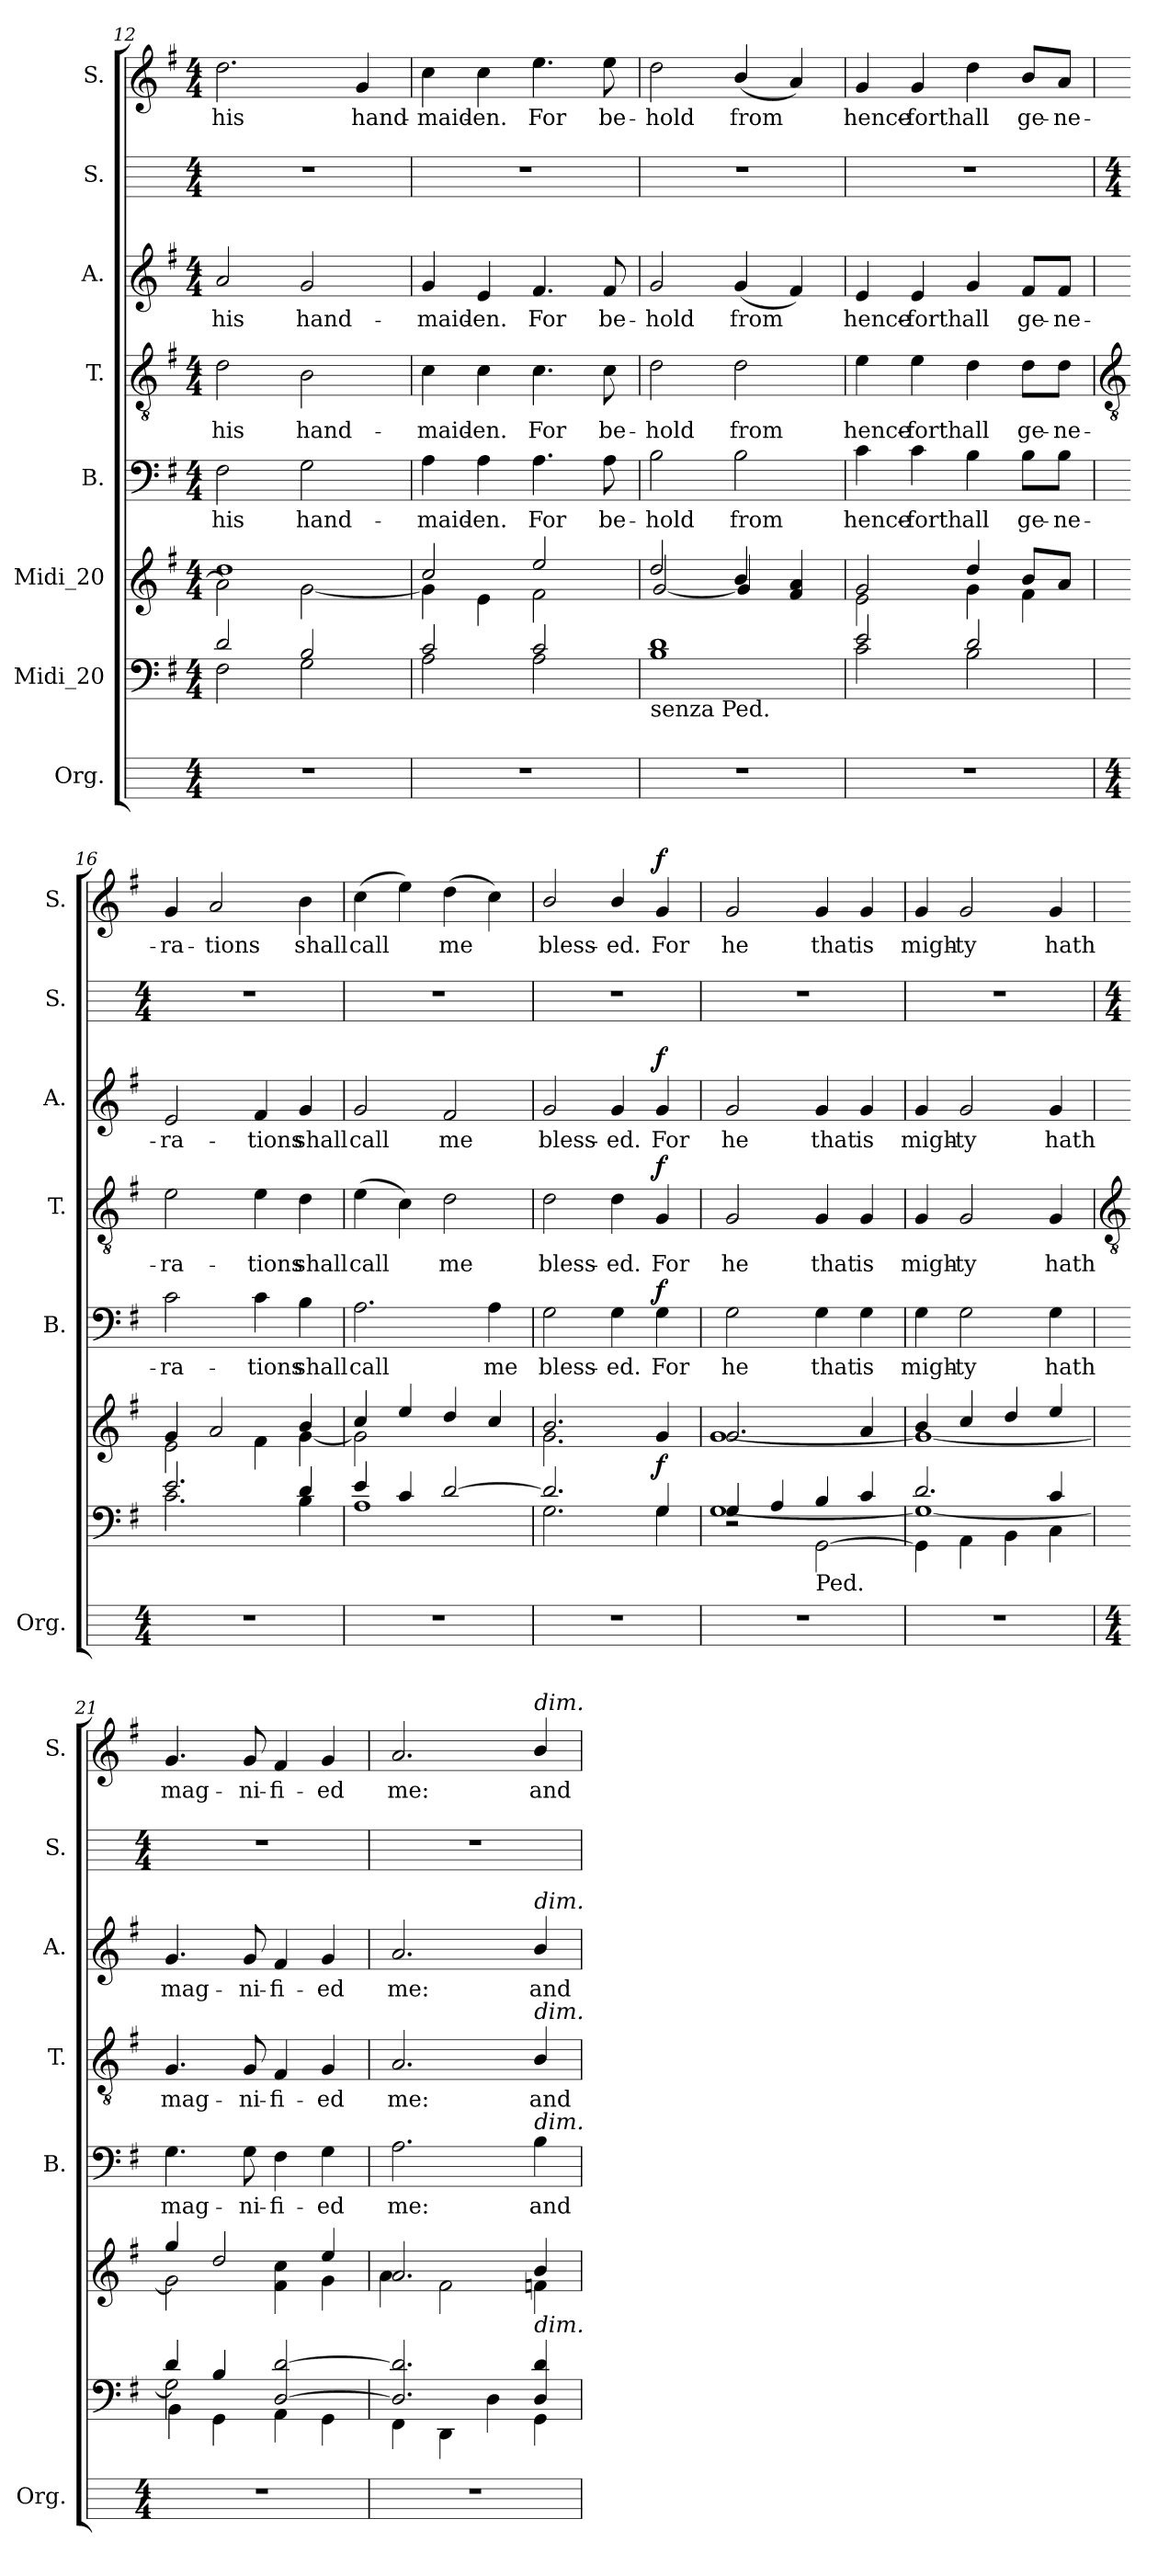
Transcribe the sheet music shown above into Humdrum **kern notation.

**kern	**kern	**dynam	**kern	**kern	**text	**dynam	**kern	**text	**dynam	**kern	**text	**dynam	**kern	**kern	**text	**dynam
*part8	*part7	*part7	*part6	*part5	*part5	*part5	*part4	*part4	*part4	*part3	*part3	*part3	*part2	*part1	*part1	*part1
*staff8	*staff7	*staff7	*staff6	*staff5	*staff5	*staff5	*staff4	*staff4	*staff4	*staff3	*staff3	*staff3	*staff2	*staff1	*staff1	*staff1
*I"Org.	*I"Midi_20	*	*I"Midi_20	*I"B.	*	*	*I"T.	*	*	*I"A.	*	*	*I"S.	*I"S.	*	*
*I'Org.	*	*	*	*I'B.	*	*	*I'T.	*	*	*I'A.	*	*	*I'S.	*I'S.	*	*
*	*clefF4	*	*clefG2	*clefF4	*	*	*clefGv2	*	*	*clefG2	*	*	*	*clefG2	*	*
*	*k[f#]	*	*k[f#]	*k[f#]	*	*	*k[f#]	*	*	*k[f#]	*	*	*	*k[f#]	*	*
*	*G:	*	*G:	*G:	*	*	*G:	*	*	*G:	*	*	*	*G:	*	*
*M4/4	*M4/4	*	*M4/4	*M4/4	*	*	*M4/4	*	*	*M4/4	*	*	*M4/4	*M4/4	*	*
=12	=12	=12	=12	=12	=12	=12	=12	=12	=12	=12	=12	=12	=12	=12	=12	=12
*	*^	*	*^	*	*	*	*	*	*	*	*	*	*	*	*	*
*	*	*^	*	*	*	*	*	*	*	*	*	*	*	*	*	*	*	*
!	!	!	!	!	!	!	!	!LO:LY:b	!	!	!LO:LY:b	!	!	!LO:LY:b	!	!	!	!LO:LY:b	!
1r	2d/	1ryy	2F#\	.	1dd/	2a\]	2F#	his	.	2d	his	.	2a	his	.	1r	2.dd	his	.
!	!	!	!	!	!	!	!	!LO:LY:b	!	!	!LO:LY:b	!	!	!LO:LY:b	!	!	!	!	!
.	2B/	.	2G\	.	.	[2g\	2G	hand-	.	2B	hand-	.	2g	hand-	.	.	.	.	.
!	!	!	!	!	!	!	!	!	!	!	!	!	!	!	!	!	!	!LO:LY:b	!
.	.	.	.	.	.	.	.	.	.	.	.	.	.	.	.	.	4g	hand-	.
=13	=13	=13	=13	=13	=13	=13	=13	=13	=13	=13	=13	=13	=13	=13	=13	=13	=13	=13	=13
!	!	!	!	!	!	!	!	!LO:LY:b	!	!	!LO:LY:b	!	!	!LO:LY:b	!	!	!	!LO:LY:b	!
1r	2c/	1ryy	2A\	.	2cc/	4g\]	4A	-maid-	.	4c	-maid-	.	4g	-maid-	.	1r	4cc	-maid-	.
!	!	!	!	!	!	!	!	!LO:LY:b	!	!	!LO:LY:b	!	!	!LO:LY:b	!	!	!	!LO:LY:b	!
.	.	.	.	.	.	4e\	4A	-en.	.	4c	-en.	.	4e	-en.	.	.	4cc	-en.	.
!	!	!	!	!	!	!	!	!LO:LY:b	!	!	!LO:LY:b	!	!	!LO:LY:b	!	!	!	!LO:LY:b	!
.	2c/	.	2A\	.	2ee/	2f#\	4.A	For	.	4.c	For	.	4.f#	For	.	.	4.ee	For	.
!	!	!	!	!	!	!	!	!LO:LY:b	!	!	!LO:LY:b	!	!	!LO:LY:b	!	!	!	!LO:LY:b	!
.	.	.	.	.	.	.	8A	be-	.	8c	be-	.	8f#	be-	.	.	8ee	be-	.
=14	=14	=14	=14	=14	=14	=14	=14	=14	=14	=14	=14	=14	=14	=14	=14	=14	=14	=14	=14
!	!LO:TX:b:t=senza Ped.	!	!	!	!	!	!	!	!	!	!	!	!	!	!	!	!	!	!
!	!	!	!	!	!	!	!	!LO:LY:b	!	!	!LO:LY:b	!	!	!LO:LY:b	!	!	!	!LO:LY:b	!
1r	1d/	1ryy	1B\	.	2dd/	[2g/	2B	-hold	.	2d	-hold	.	2g	-hold	.	1r	2dd	-hold	.
!	!	!	!	!	!	!	!	!LO:LY:b	!	!	!LO:LY:b	!	!	!LO:LY:b	!	!	!	!LO:LY:b	!
.	.	.	.	.	4b/	4g/]	2B	from	.	2d	from	.	(<4g	from	.	.	(<4b/	from	.
.	.	.	.	.	4f#/ 4a/	4ryy	.	.	.	.	.	.	4f#)	.	.	.	4a)	.	.
=15	=15	=15	=15	=15	=15	=15	=15	=15	=15	=15	=15	=15	=15	=15	=15	=15	=15	=15	=15
!	!	!	!	!	!	!	!	!LO:LY:b	!	!	!LO:LY:b	!	!	!LO:LY:b	!	!	!	!LO:LY:b	!
1r	2e/	1ryy	2c\	.	2g/	2e\	4c	hence-	.	4e	hence-	.	4e	hence-	.	1r	4g	hence-	.
!	!	!	!	!	!	!	!	!LO:LY:b	!	!	!LO:LY:b	!	!	!LO:LY:b	!	!	!	!LO:LY:b	!
.	.	.	.	.	.	.	4c	-forth	.	4e	-forth	.	4e	-forth	.	.	4g	-forth	.
!	!	!	!	!	!	!	!	!LO:LY:b	!	!	!LO:LY:b	!	!	!LO:LY:b	!	!	!	!LO:LY:b	!
.	2d/	.	2B\	.	4dd/	4g\	4B	all	.	4d	all	.	4g	all	.	.	4dd	all	.
!	!	!	!	!	!	!	!	!LO:LY:b	!	!	!LO:LY:b	!	!	!LO:LY:b	!	!	!	!LO:LY:b	!
.	.	.	.	.	8b/L	4f#\	8B\L	ge-	.	8d\L	ge-	.	8f#/L	ge-	.	.	8b/L	ge-	.
!	!	!	!	!	!	!	!	!LO:LY:b	!	!	!LO:LY:b	!	!	!LO:LY:b	!	!	!	!LO:LY:b	!
.	.	.	.	.	8a/J	.	8B\J	-ne-	.	8d\J	-ne-	.	8f#/J	-ne-	.	.	8a/J	-ne-	.
!!LO:LB:g=z
=16	=16	=16	=16	=16	=16	=16	=16	=16	=16	=16	=16	=16	=16	=16	=16	=16	=16	=16	=16
*	*	*	*	*	*	*	*	*	*	*clefGv2	*	*	*	*	*	*	*	*	*
*M4/4	*	*	*	*	*	*	*	*	*	*	*	*	*	*	*	*M4/4	*	*	*
!	!	!	!	!	!	!	!	!LO:LY:b	!	!	!LO:LY:b	!	!	!LO:LY:b	!	!	!	!LO:LY:b	!
1r	2.e/	1ryy	2.c\	.	4g/	2e\	2c	-ra-	.	2e	-ra-	.	2e	-ra-	.	1r	4g	-ra-	.
!	!	!	!	!	!	!	!	!	!	!	!	!	!	!	!	!	!	!LO:LY:b	!
.	.	.	.	.	2a/	.	.	.	.	.	.	.	.	.	.	.	2a	-tions	.
!	!	!	!	!	!	!	!	!LO:LY:b	!	!	!LO:LY:b	!	!	!LO:LY:b	!	!	!	!	!
.	.	.	.	.	.	4f#\	4c	-tions	.	4e	-tions	.	4f#	-tions	.	.	.	.	.
!	!	!	!	!	!	!	!	!LO:LY:b	!	!	!LO:LY:b	!	!	!LO:LY:b	!	!	!	!LO:LY:b	!
.	4d/	.	4B\	.	4b/	[4g\	4B	shall	.	4d	shall	.	4g	shall	.	.	4b	shall	.
=17	=17	=17	=17	=17	=17	=17	=17	=17	=17	=17	=17	=17	=17	=17	=17	=17	=17	=17	=17
!	!	!	!	!	!	!	!	!LO:LY:b	!	!	!LO:LY:b	!	!	!LO:LY:b	!	!	!	!LO:LY:b	!
1r	4e/	1ryy	1A\	.	4cc/	2g\]	2.A	call	.	(>4e	call	.	2g	call	.	1r	(>4cc	call	.
.	4c/	.	.	.	4ee/	.	.	.	.	4c)	.	.	.	.	.	.	4ee)	.	.
!	!	!	!	!	!	!	!	!	!	!	!LO:LY:b	!	!	!LO:LY:b	!	!	!	!LO:LY:b	!
.	[2d/	.	.	.	4dd/	2ryy	.	.	.	2d	me	.	2f#	me	.	.	(>4dd	me	.
!	!	!	!	!	!	!	!	!LO:LY:b	!	!	!	!	!	!	!	!	!	!	!
.	.	.	.	.	4cc/	.	4A	me	.	.	.	.	.	.	.	.	4cc)	.	.
=18	=18	=18	=18	=18	=18	=18	=18	=18	=18	=18	=18	=18	=18	=18	=18	=18	=18	=18	=18
!	!	!	!	!	!	!	!	!LO:LY:b	!	!	!LO:LY:b	!	!	!LO:LY:b	!	!	!	!LO:LY:b	!
1r	2.d/]	1ryy	2.G\	.	2.b/	2.g\	2G	bless-	.	2d	bless-	.	2g	bless-	.	1r	2b/	bless-	.
!	!	!	!	!	!	!	!	!LO:LY:b	!	!	!LO:LY:b	!	!	!LO:LY:b	!	!	!	!LO:LY:b	!
.	.	.	.	.	.	.	4G	-ed.	.	4d	-ed.	.	4g	-ed.	.	.	4b/	-ed.	.
!	!	!	!	!LO:DY:a	!	!	!	!LO:LY:b	!LO:DY:a	!	!LO:LY:b	!LO:DY:a	!	!LO:LY:b	!LO:DY:a	!	!	!LO:LY:b	!LO:DY:a
.	4G/	.	4G\	f	4g/	4ryy	4G	For	f	4G	For	f	4g	For	f	.	4g	For	f
=19	=19	=19	=19	=19	=19	=19	=19	=19	=19	=19	=19	=19	=19	=19	=19	=19	=19	=19	=19
!	!	!	!	!	!	!	!	!LO:LY:b	!	!	!LO:LY:b	!	!	!LO:LY:b	!	!	!	!LO:LY:b	!
1r	4G/	[1G\	2r	.	2.g/	[1g\	2G	he	.	2G	he	.	2g	he	.	1r	2g	he	.
.	4A/	.	.	.	.	.	.	.	.	.	.	.	.	.	.	.	.	.	.
!	!LO:TX:b:t=Ped.	!	!	!	!	!	!	!	!	!	!	!	!	!	!	!	!	!	!
!	!	!	!	!	!	!	!	!LO:LY:b	!	!	!LO:LY:b	!	!	!LO:LY:b	!	!	!	!LO:LY:b	!
.	4B/	.	[2GG\	.	.	.	4G	that	.	4G	that	.	4g	that	.	.	4g	that	.
!	!	!	!	!	!	!	!	!LO:LY:b	!	!	!LO:LY:b	!	!	!LO:LY:b	!	!	!	!LO:LY:b	!
.	4c/	.	.	.	4a/	.	4G	is	.	4G	is	.	4g	is	.	.	4g	is	.
=20	=20	=20	=20	=20	=20	=20	=20	=20	=20	=20	=20	=20	=20	=20	=20	=20	=20	=20	=20
!	!	!	!	!	!	!	!	!LO:LY:b	!	!	!LO:LY:b	!	!	!LO:LY:b	!	!	!	!LO:LY:b	!
1r	2.d/	1G\_	4GG\]	.	4b/	1g\_	4G	migh-	.	4G	migh-	.	4g	migh-	.	1r	4g	migh-	.
!	!	!	!	!	!	!	!	!LO:LY:b	!	!	!LO:LY:b	!	!	!LO:LY:b	!	!	!	!LO:LY:b	!
.	.	.	4AA\	.	4cc/	.	2G	-ty	.	2G	-ty	.	2g	-ty	.	.	2g	-ty	.
.	.	.	4BB\	.	4dd/	.	.	.	.	.	.	.	.	.	.	.	.	.	.
!	!	!	!	!	!	!	!	!LO:LY:b	!	!	!LO:LY:b	!	!	!LO:LY:b	!	!	!	!LO:LY:b	!
.	4c/	.	4C\	.	4ee/	.	4G	hath	.	4G	hath	.	4g	hath	.	.	4g	hath	.
!!LO:LB:g=z
=21	=21	=21	=21	=21	=21	=21	=21	=21	=21	=21	=21	=21	=21	=21	=21	=21	=21	=21	=21
*	*	*	*	*	*	*	*	*	*	*clefGv2	*	*	*	*	*	*	*	*	*
*M4/4	*	*	*	*	*	*	*	*	*	*	*	*	*	*	*	*M4/4	*	*	*
!	!	!	!	!	!	!	!	!LO:LY:b	!	!	!LO:LY:b	!	!	!LO:LY:b	!	!	!	!LO:LY:b	!
1r	4d/	2G\]	4BB\	.	4gg/	2g\]	4.G	mag-	.	4.G	mag-	.	4.g	mag-	.	1r	4.g	mag-	.
.	4B/	.	4GG\	.	2dd/	.	.	.	.	.	.	.	.	.	.	.	.	.	.
!	!	!	!	!	!	!	!	!LO:LY:b	!	!	!LO:LY:b	!	!	!LO:LY:b	!	!	!	!LO:LY:b	!
.	.	.	.	.	.	.	8G	-ni-	.	8G	-ni-	.	8g	-ni-	.	.	8g	-ni-	.
!	!	!	!	!	!	!	!	!LO:LY:b	!	!	!LO:LY:b	!	!	!LO:LY:b	!	!	!	!LO:LY:b	!
.	[2D/ [2d/	2ryy	4AA\	.	.	4f#\ 4cc\	4F#	-fi-	.	4F#	-fi-	.	4f#	-fi-	.	.	4f#	-fi-	.
!	!	!	!	!	!	!	!	!LO:LY:b	!	!	!LO:LY:b	!	!	!LO:LY:b	!	!	!	!LO:LY:b	!
.	.	.	4GG\	.	4ee/	4g\	4G	-ed	.	4G	-ed	.	4g	-ed	.	.	4g	-ed	.
=22	=22	=22	=22	=22	=22	=22	=22	=22	=22	=22	=22	=22	=22	=22	=22	=22	=22	=22	=22
!	!	!	!	!	!	!	!	!LO:LY:b	!	!	!LO:LY:b	!	!	!LO:LY:b	!	!	!	!LO:LY:b	!
1r	2.D/] 2.d/]	2.ryy	4FF#\	.	2.a/	4a\	2.A	me:	.	2.A	me:	.	2.a	me:	.	1r	2.a	me:	.
.	.	.	4DD\	.	.	2f#\	.	.	.	.	.	.	.	.	.	.	.	.	.
.	.	.	4D\	.	.	.	.	.	.	.	.	.	.	.	.	.	.	.	.
!	!	!	!	!	!	!	!	!	!	!	!	!	!	!	!	!	!LO:TX:a:i:t=dim.	!	!
!	!	!	!	!	!	!	!	!	!	!	!	!	!LO:TX:a:i:t=dim.	!	!	!	!	!	!
!	!	!	!	!	!	!	!	!	!	!LO:TX:a:i:t=dim.	!	!	!	!	!	!	!	!	!
!	!	!	!	!	!	!	!LO:TX:a:i:t=dim.	!	!	!	!	!	!	!	!	!	!	!	!
!	!LO:TX:a:i:t=dim.	!	!	!	!	!	!	!	!	!	!	!	!	!	!	!	!	!	!
!	!	!	!	!	!	!	!	!LO:LY:b	!	!	!LO:LY:b	!	!	!LO:LY:b	!	!	!	!LO:LY:b	!
.	4D/ 4d/	4ryy	4GG\	.	4b/	4fn\	4B	and	.	4B/	and	.	4b/	and	.	.	4b/	and	.
*	*v	*v	*v	*	*	*	*	*	*	*	*	*	*	*	*	*	*	*	*
*	*	*	*v	*v	*	*	*	*	*	*	*	*	*	*	*	*	*
=	=	=	=	=	=	=	=	=	=	=	=	=	=	=	=	=
*-	*-	*-	*-	*-	*-	*-	*-	*-	*-	*-	*-	*-	*-	*-	*-	*-
